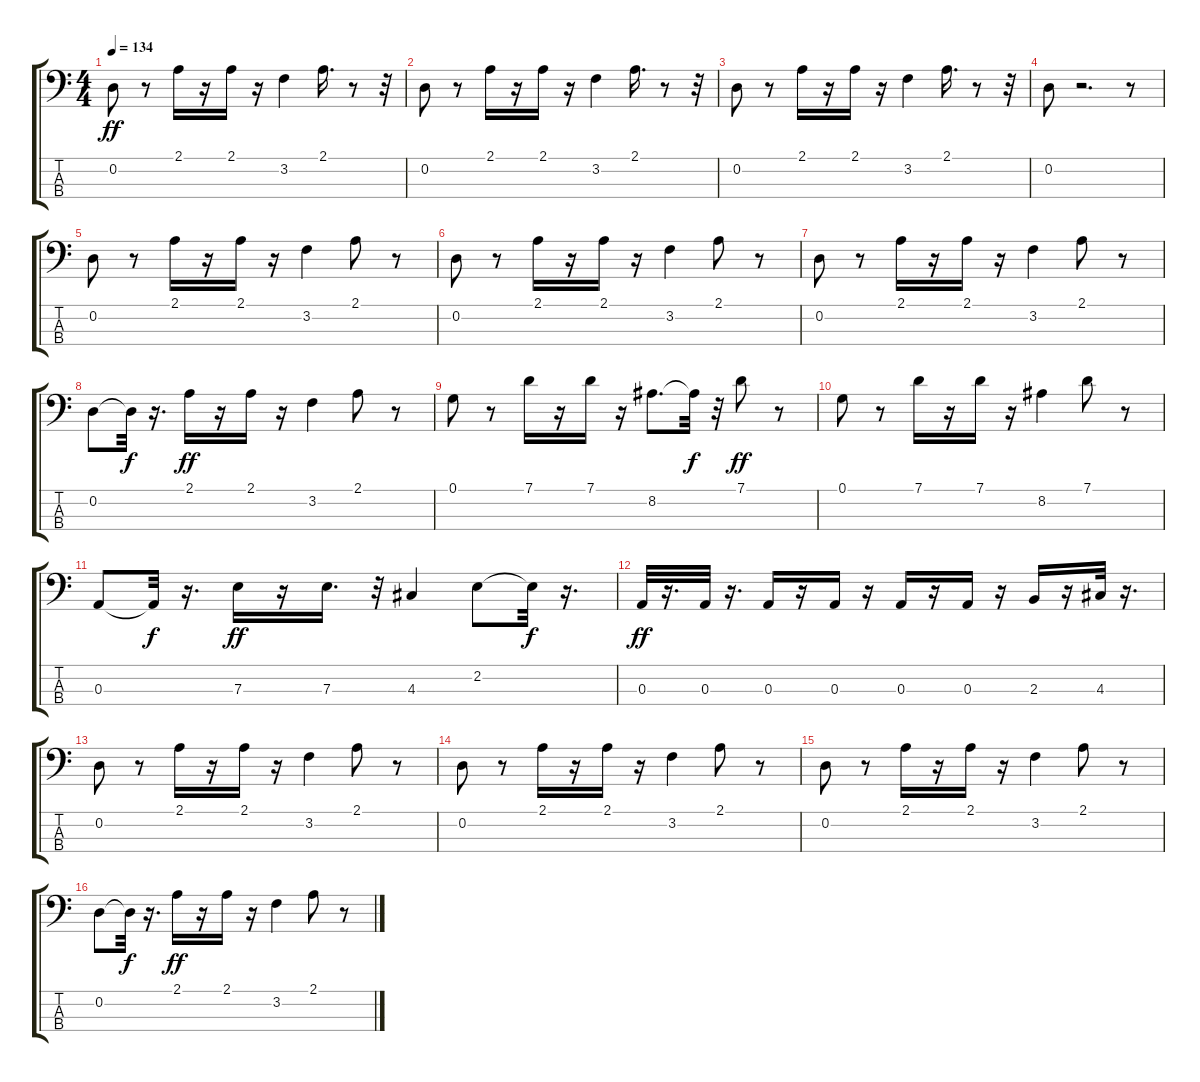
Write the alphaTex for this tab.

\track "" {instrument synthbass2}
\staff {score tabs}
\tuning (G2 D2 A1 E1) {hide}
\ts (4 4)
\tempo 134
\clef f4
\ks c
0.2.8{dy ff} r.8 2.1.16 r.16 2.1.16 r.16 3.2.4 2.1.16{d} r.8 r.32 |
0.2.8 r.8 2.1.16 r.16 2.1.16 r.16 3.2.4 2.1.16{d} r.8 r.32 |
0.2.8 r.8 2.1.16 r.16 2.1.16 r.16 3.2.4 2.1.16{d} r.8 r.32 |
0.2.8 r.2{d} r.8 |
0.2.8 r.8 2.1.16 r.16 2.1.16 r.16 3.2.4 2.1.8 r.8 |
0.2.8 r.8 2.1.16 r.16 2.1.16 r.16 3.2.4 2.1.8 r.8 |
0.2.8 r.8 2.1.16 r.16 2.1.16 r.16 3.2.4 2.1.8 r.8 |
0.2.8 0.2{t}.32{dy f} r.16{d} 2.1.16{dy ff} r.16 2.1.16 r.16 3.2.4 2.1.8 r.8 |
0.1.8 r.8 7.1.16 r.16 7.1.16 r.16 8.2.8{d} 8.2{t}.32{dy f} r.32 7.1.8{dy ff} r.8 |
0.1.8 r.8 7.1.16 r.16 7.1.16 r.16 8.2.4 7.1.8 r.8 |
0.3.8 0.3{t}.32{dy f} r.16{d} 7.3.16{dy ff} r.16 7.3.16{d} r.32 4.3.4 2.2.8 2.2{t}.32{dy f} r.16{d} |
0.3.32{dy ff} r.16{d} 0.3.32 r.16{d} 0.3.16 r.16 0.3.16 r.16 0.3.16 r.16 0.3.16 r.16 2.3.16 r.16 4.3.32 r.16{d} |
0.2.8 r.8 2.1.16 r.16 2.1.16 r.16 3.2.4 2.1.8 r.8 |
0.2.8 r.8 2.1.16 r.16 2.1.16 r.16 3.2.4 2.1.8 r.8 |
0.2.8 r.8 2.1.16 r.16 2.1.16 r.16 3.2.4 2.1.8 r.8 |
0.2.8 0.2{t}.32{dy f} r.16{d} 2.1.16{dy ff} r.16 2.1.16 r.16 3.2.4 2.1.8 r.8
